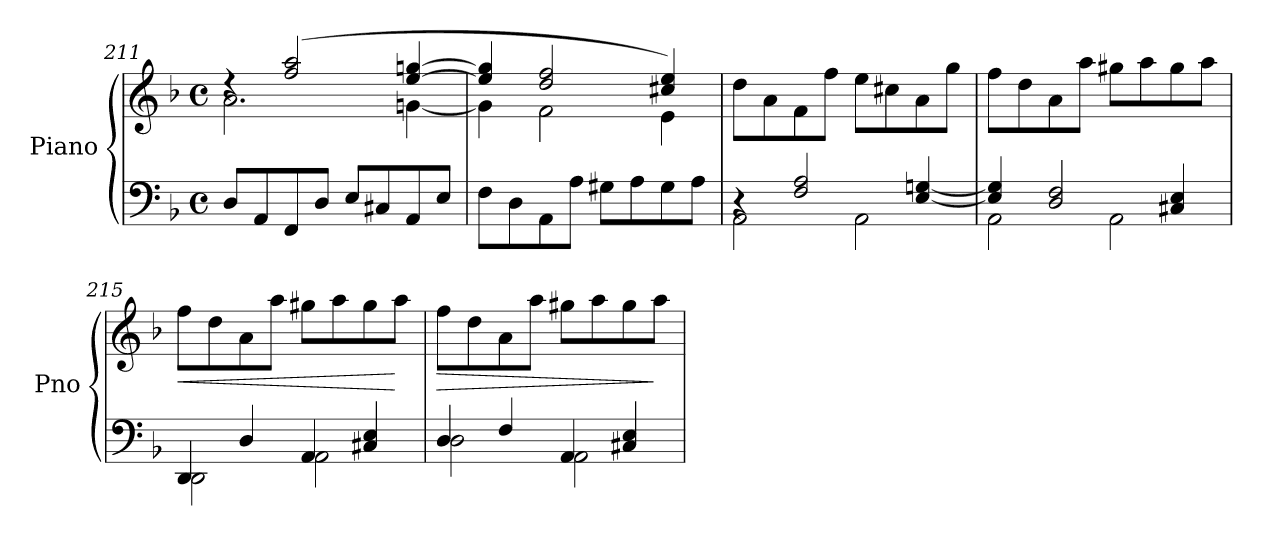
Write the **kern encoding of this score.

**kern	**kern	**dynam
*part1	*part1	*part1
*staff2	*staff1	*staff1/2
*I"Piano	*	*
*I'Pno	*	*
*clefF4	*clefG2	*
*k[b-]	*k[b-]	*
*M4/4	*M4/4	*
*met(c)	*met(c)	*
=211	=211	=211
*	*^	*
8D/L	4rdd	2.a\	.
8AA/	.	.	.
8FF/	(>2ff/ 2aa/	.	.
8D/J	.	.	.
8E/L	.	.	.
8C#X/	.	.	.
8AA/	[4ee/ [4ggn/	[4gn\	.
8E/J	.	.	.
=212	=212	=212	=212
8F\L	4ee/] 4gg/]	4gn\]	.
8D\	.	.	.
8AA\	2dd/ 2ff/	2f\	.
8A\J	.	.	.
8G#X\L	.	.	.
8A\	.	.	.
8G#\	4cc#X/ 4ee/)	4e\	.
8A\J	.	.	.
*	*v	*v	*
=213	=213	=213
*^	*	*
*	*^	*	*
1ryy	4r	2AA\	8dd\L	.
.	.	.	8a\	.
.	2F/ 2A/	.	8f\	.
.	.	.	8ff\J	.
.	.	2AA\	8ee\L	.
.	.	.	8cc#X\	.
.	[4E/ [4Gn/	.	8a\	.
.	.	.	8gg\J	.
!!LO:LB:g=z
=214	=214	=214	=214	=214
1ryy	4E/] 4G/]	2AA\	8ff\L	.
.	.	.	8dd\	.
.	2D/ 2F/	.	8a\	.
.	.	.	8aa\J	.
.	.	2AA\	8gg#X\L	.
.	.	.	8aa\	.
.	4C#X/ 4E/	.	8gg#\	.
.	.	.	8aa\J	.
=215	=215	=215	=215	=215
!	!	!	!	!LO:HP:b
1ryy	4DD/	2DD\	8ff\L	<
.	.	.	8dd\	.
.	4D/	.	8a\	.
.	.	.	8aa\J	.
.	4AA/	2AA\	8gg#X\L	.
.	.	.	8aa\	.
.	4C#X/ 4E/	.	8gg#\	.
.	.	.	8aa\J	[
=216	=216	=216	=216	=216
!	!	!	!	!LO:HP:b
1ryy	4D/	2D\	8ff\L	>
.	.	.	8dd\	.
.	4F/	.	8a\	.
.	.	.	8aa\J	.
.	4AA/	2AA\	8gg#X\L	.
.	.	.	8aa\	.
.	4C#X/ 4E/	.	8gg#\	.
.	.	.	8aa\J	]
*v	*v	*v	*	*
=	=	=
*-	*-	*-
